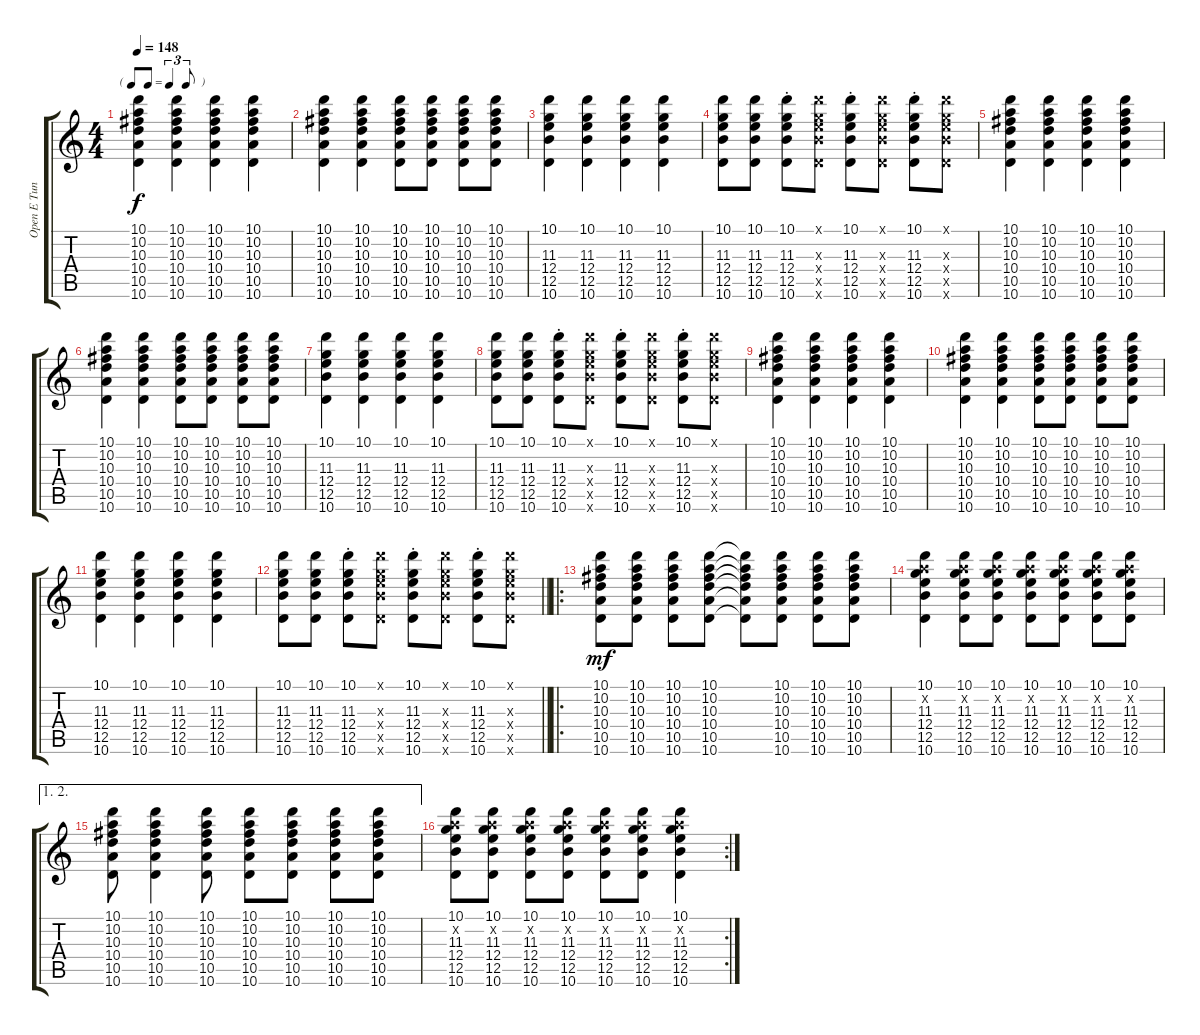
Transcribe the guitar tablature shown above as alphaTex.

\track ("Open E Tuning" "Open E Tun") {instrument acousticguitarnylon}
\staff {score tabs}
\tuning (E4 B3 Ab3 E3 B2 E2) {hide}
\ts (4 4)
\tf triplet8th
\tempo 148
\clef g2
\ks c
(10.1 10.2 10.3 10.4 10.5 10.6).4{dy f} (10.1 10.2 10.3 10.4 10.5 10.6).4 (10.1 10.2 10.3 10.4 10.5 10.6).4 (10.1 10.2 10.3 10.4 10.5 10.6).4 |
(10.1 10.2 10.3 10.4 10.5 10.6).4 (10.1 10.2 10.3 10.4 10.5 10.6).4 (10.1 10.2 10.3 10.4 10.5 10.6).8 (10.1 10.2 10.3 10.4 10.5 10.6).8 (10.1 10.2 10.3 10.4 10.5 10.6).8 (10.1 10.2 10.3 10.4 10.5 10.6).8 |
(10.1 11.3 12.4 12.5 10.6).4 (10.1 11.3 12.4 12.5 10.6).4 (10.1 11.3 12.4 12.5 10.6).4 (10.1 11.3 12.4 12.5 10.6).4 |
(10.1 11.3 12.4 12.5 10.6).8 (10.1 11.3 12.4 12.5 10.6).8 (10.1{st} 11.3{st} 12.4{st} 12.5{st} 10.6{st}).8 (10.1{x} 11.3{x} 12.4{x} 12.5{x} 10.6{x}).8 (10.1{st} 11.3{st} 12.4{st} 12.5{st} 10.6{st}).8 (10.1{x} 11.3{x} 12.4{x} 12.5{x} 10.6{x}).8 (10.1{st} 11.3{st} 12.4{st} 12.5{st} 10.6{st}).8 (10.1{x} 11.3{x} 12.4{x} 12.5{x} 10.6{x}).8 |
(10.1 10.2 10.3 10.4 10.5 10.6).4 (10.1 10.2 10.3 10.4 10.5 10.6).4 (10.1 10.2 10.3 10.4 10.5 10.6).4 (10.1 10.2 10.3 10.4 10.5 10.6).4 |
(10.1 10.2 10.3 10.4 10.5 10.6).4 (10.1 10.2 10.3 10.4 10.5 10.6).4 (10.1 10.2 10.3 10.4 10.5 10.6).8 (10.1 10.2 10.3 10.4 10.5 10.6).8 (10.1 10.2 10.3 10.4 10.5 10.6).8 (10.1 10.2 10.3 10.4 10.5 10.6).8 |
(10.1 11.3 12.4 12.5 10.6).4 (10.1 11.3 12.4 12.5 10.6).4 (10.1 11.3 12.4 12.5 10.6).4 (10.1 11.3 12.4 12.5 10.6).4 |
(10.1 11.3 12.4 12.5 10.6).8 (10.1 11.3 12.4 12.5 10.6).8 (10.1{st} 11.3{st} 12.4{st} 12.5{st} 10.6{st}).8 (10.1{x} 11.3{x} 12.4{x} 12.5{x} 10.6{x}).8 (10.1{st} 11.3{st} 12.4{st} 12.5{st} 10.6{st}).8 (10.1{x} 11.3{x} 12.4{x} 12.5{x} 10.6{x}).8 (10.1{st} 11.3{st} 12.4{st} 12.5{st} 10.6{st}).8 (10.1{x} 11.3{x} 12.4{x} 12.5{x} 10.6{x}).8 |
(10.1 10.2 10.3 10.4 10.5 10.6).4 (10.1 10.2 10.3 10.4 10.5 10.6).4 (10.1 10.2 10.3 10.4 10.5 10.6).4 (10.1 10.2 10.3 10.4 10.5 10.6).4 |
(10.1 10.2 10.3 10.4 10.5 10.6).4 (10.1 10.2 10.3 10.4 10.5 10.6).4 (10.1 10.2 10.3 10.4 10.5 10.6).8 (10.1 10.2 10.3 10.4 10.5 10.6).8 (10.1 10.2 10.3 10.4 10.5 10.6).8 (10.1 10.2 10.3 10.4 10.5 10.6).8 |
(10.1 11.3 12.4 12.5 10.6).4 (10.1 11.3 12.4 12.5 10.6).4 (10.1 11.3 12.4 12.5 10.6).4 (10.1 11.3 12.4 12.5 10.6).4 |
\barLineRight lightlight
(10.1 11.3 12.4 12.5 10.6).8 (10.1 11.3 12.4 12.5 10.6).8 (10.1{st} 11.3{st} 12.4{st} 12.5{st} 10.6{st}).8 (10.1{x} 11.3{x} 12.4{x} 12.5{x} 10.6{x}).8 (10.1{st} 11.3{st} 12.4{st} 12.5{st} 10.6{st}).8 (10.1{x} 11.3{x} 12.4{x} 12.5{x} 10.6{x}).8 (10.1{st} 11.3{st} 12.4{st} 12.5{st} 10.6{st}).8 (10.1{x} 11.3{x} 12.4{x} 12.5{x} 10.6{x}).8 |
\ro
(10.1 10.2 10.3 10.4 10.5 10.6).8{dy mf} (10.1 10.2 10.3 10.4 10.5 10.6).8 (10.1 10.2 10.3 10.4 10.5 10.6).8 (10.1 10.2 10.3 10.4 10.5 10.6).8 (10.1{t} 10.2{t} 10.3{t} 10.4{t} 10.5{t} 10.6{t}).8 (10.1 10.2 10.3 10.4 10.5 10.6).8 (10.1 10.2 10.3 10.4 10.5 10.6).8 (10.1 10.2 10.3 10.4 10.5 10.6).8 |
(10.1 10.2{x} 11.3 12.4 12.5 10.6).4 (10.1 10.2{x} 11.3 12.4 12.5 10.6).8 (10.1 10.2{x} 11.3 12.4 12.5 10.6).8 (10.1 10.2{x} 11.3 12.4 12.5 10.6).8 (10.1 10.2{x} 11.3 12.4 12.5 10.6).8 (10.1 10.2{x} 11.3 12.4 12.5 10.6).8 (10.1 10.2{x} 11.3 12.4 12.5 10.6).8 |
\ae (1 2)
(10.1 10.2 10.3 10.4 10.5 10.6).8 (10.1 10.2 10.3 10.4 10.5 10.6).4 (10.1 10.2 10.3 10.4 10.5 10.6).8 (10.1 10.2 10.3 10.4 10.5 10.6).8 (10.1 10.2 10.3 10.4 10.5 10.6).8 (10.1 10.2 10.3 10.4 10.5 10.6).8 (10.1 10.2 10.3 10.4 10.5 10.6).8 |
\rc 2
(10.1 10.2{x} 11.3 12.4 12.5 10.6).8 (10.1 10.2{x} 11.3 12.4 12.5 10.6).8 (10.1 10.2{x} 11.3 12.4 12.5 10.6).8 (10.1 10.2{x} 11.3 12.4 12.5 10.6).8 (10.1 10.2{x} 11.3 12.4 12.5 10.6).8 (10.1 10.2{x} 11.3 12.4 12.5 10.6).8 (10.1 10.2{x} 11.3 12.4 12.5 10.6).4
